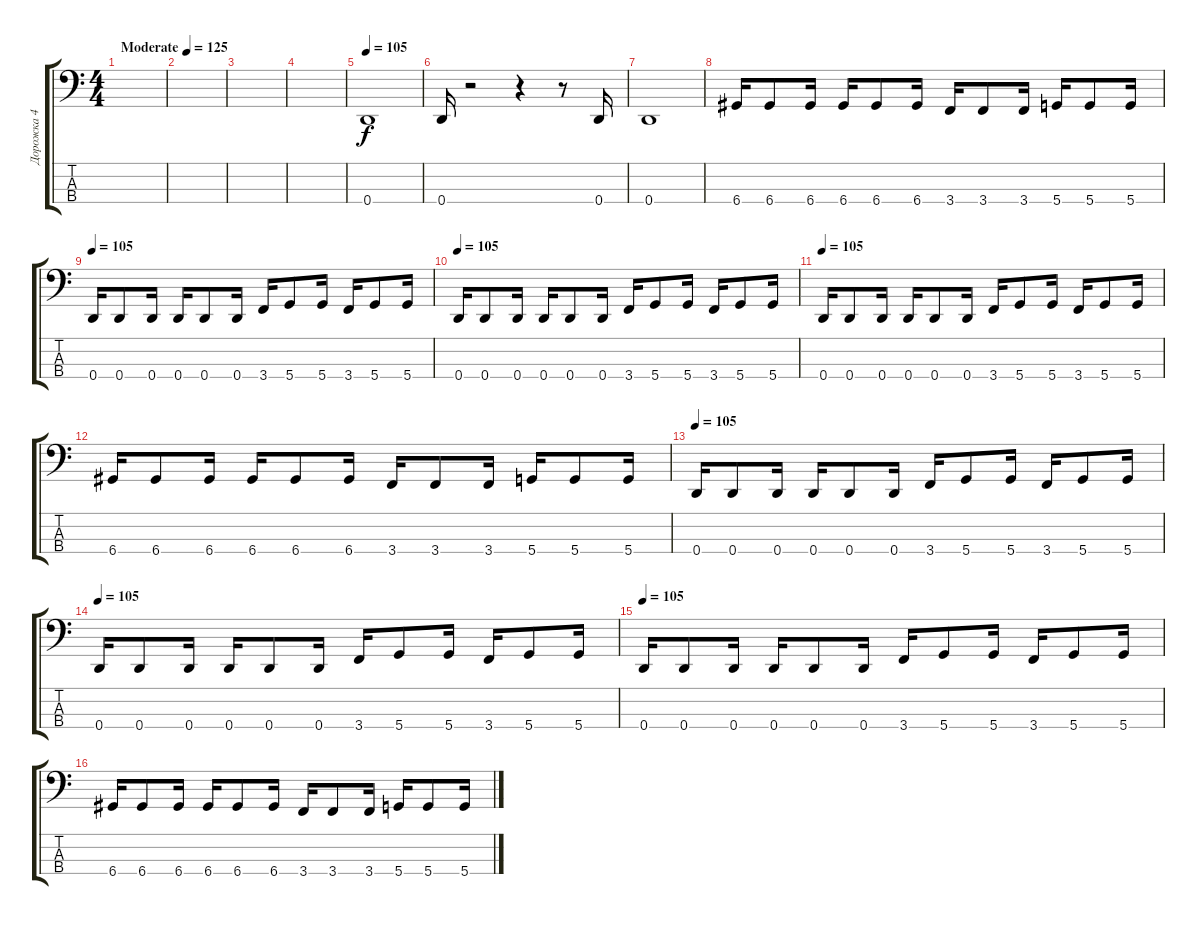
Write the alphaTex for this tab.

\track ("Дорожка 4" "Дорожка 4") {instrument electricbassfinger}
\staff {score tabs}
\tuning (F2 C2 G1 D1) {hide}
\ts (4 4)
\tempo (125 "Moderate")
\clef f4
\ks c
|
|
|
|
\tempo 105
0.4.1 |
0.4.16 r.2 r.4 r.8 0.4.16 |
0.4.1 |
6.4.16 6.4.8 6.4.16 6.4.16 6.4.8 6.4.16 3.4.16 3.4.8 3.4.16 5.4.16 5.4.8 5.4.16 |
\tempo 105
0.4.16 0.4.8 0.4.16 0.4.16 0.4.8 0.4.16 3.4.16 5.4.8 5.4.16 3.4.16 5.4.8 5.4.16 |
\tempo 105
0.4.16 0.4.8 0.4.16 0.4.16 0.4.8 0.4.16 3.4.16 5.4.8 5.4.16 3.4.16 5.4.8 5.4.16 |
\tempo 105
0.4.16 0.4.8 0.4.16 0.4.16 0.4.8 0.4.16 3.4.16 5.4.8 5.4.16 3.4.16 5.4.8 5.4.16 |
6.4.16 6.4.8 6.4.16 6.4.16 6.4.8 6.4.16 3.4.16 3.4.8 3.4.16 5.4.16 5.4.8 5.4.16 |
\tempo 105
0.4.16 0.4.8 0.4.16 0.4.16 0.4.8 0.4.16 3.4.16 5.4.8 5.4.16 3.4.16 5.4.8 5.4.16 |
\tempo 105
0.4.16 0.4.8 0.4.16 0.4.16 0.4.8 0.4.16 3.4.16 5.4.8 5.4.16 3.4.16 5.4.8 5.4.16 |
\tempo 105
0.4.16 0.4.8 0.4.16 0.4.16 0.4.8 0.4.16 3.4.16 5.4.8 5.4.16 3.4.16 5.4.8 5.4.16 |
6.4.16 6.4.8 6.4.16 6.4.16 6.4.8 6.4.16 3.4.16 3.4.8 3.4.16 5.4.16 5.4.8 5.4.16
